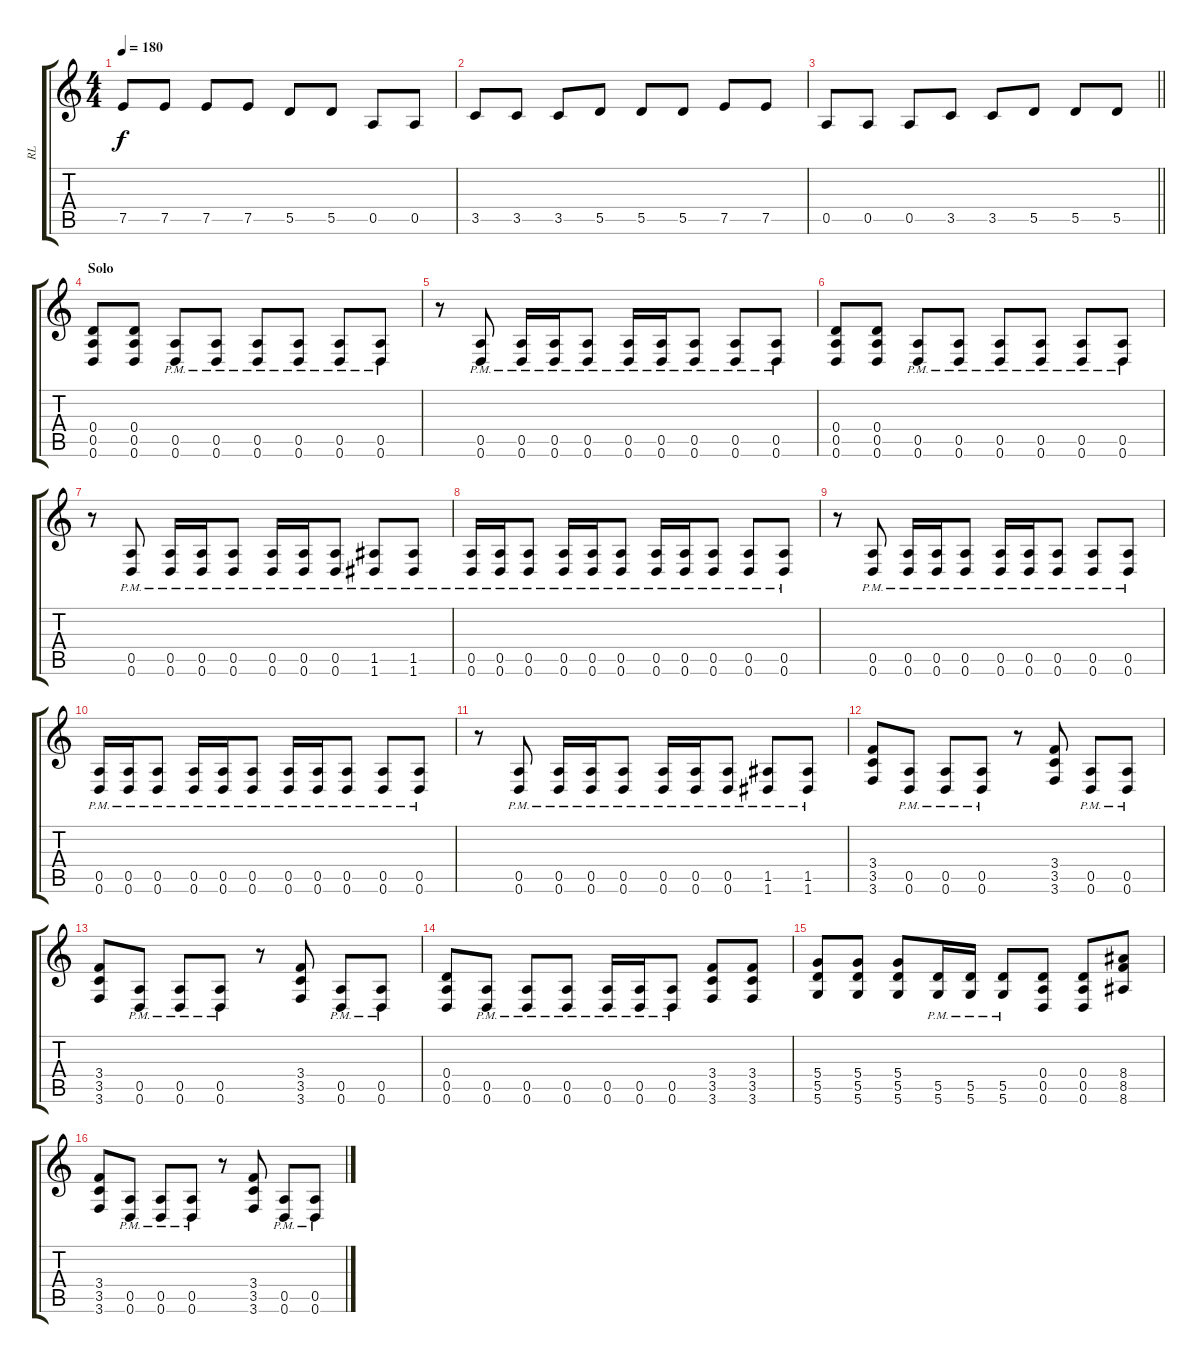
\track ("RL" "RL") {instrument distortionguitar}
\staff {score tabs}
\tuning (E4 B3 G3 D3 A2 D2) {hide}
\ts (4 4)
\tempo 180
\clef g2
\ks c
7.5.8{dy f} 7.5.8 7.5.8 7.5.8 5.5.8 5.5.8 0.5.8 0.5.8 |
3.5.8 3.5.8 3.5.8 5.5.8 5.5.8 5.5.8 7.5.8 7.5.8 |
\barLineRight lightlight
0.5.8 0.5.8 0.5.8 3.5.8 3.5.8 5.5.8 5.5.8 5.5.8 |
\section ("" "Solo")
(0.4 0.5 0.6).8 (0.4 0.5 0.6).8 (0.5{pm} 0.6{pm}).8 (0.5{pm} 0.6{pm}).8 (0.5{pm} 0.6{pm}).8 (0.5{pm} 0.6{pm}).8 (0.5{pm} 0.6{pm}).8 (0.5{pm} 0.6{pm}).8 |
r.8 (0.5{pm} 0.6{pm}).8 (0.5{pm} 0.6{pm}).16 (0.5{pm} 0.6{pm}).16 (0.5{pm} 0.6{pm}).8 (0.5{pm} 0.6{pm}).16 (0.5{pm} 0.6{pm}).16 (0.5{pm} 0.6{pm}).8 (0.5{pm} 0.6{pm}).8 (0.5{pm} 0.6{pm}).8 |
(0.4 0.5 0.6).8 (0.4 0.5 0.6).8 (0.5{pm} 0.6{pm}).8 (0.5{pm} 0.6{pm}).8 (0.5{pm} 0.6{pm}).8 (0.5{pm} 0.6{pm}).8 (0.5{pm} 0.6{pm}).8 (0.5{pm} 0.6{pm}).8 |
r.8 (0.5{pm} 0.6{pm}).8 (0.5{pm} 0.6{pm}).16 (0.5{pm} 0.6{pm}).16 (0.5{pm} 0.6{pm}).8 (0.5{pm} 0.6{pm}).16 (0.5{pm} 0.6{pm}).16 (0.5{pm} 0.6{pm}).8 (1.5{pm} 1.6{pm}).8 (1.5{pm} 1.6{pm}).8 |
(0.5{pm} 0.6{pm}).16 (0.5{pm} 0.6{pm}).16 (0.5{pm} 0.6{pm}).8 (0.5{pm} 0.6{pm}).16 (0.5{pm} 0.6{pm}).16 (0.5{pm} 0.6{pm}).8 (0.5{pm} 0.6{pm}).16 (0.5{pm} 0.6{pm}).16 (0.5{pm} 0.6{pm}).8 (0.5{pm} 0.6{pm}).8 (0.5{pm} 0.6{pm}).8 |
r.8 (0.5{pm} 0.6{pm}).8 (0.5{pm} 0.6{pm}).16 (0.5{pm} 0.6{pm}).16 (0.5{pm} 0.6{pm}).8 (0.5{pm} 0.6{pm}).16 (0.5{pm} 0.6{pm}).16 (0.5{pm} 0.6{pm}).8 (0.5{pm} 0.6{pm}).8 (0.5{pm} 0.6{pm}).8 |
(0.5{pm} 0.6{pm}).16 (0.5{pm} 0.6{pm}).16 (0.5{pm} 0.6{pm}).8 (0.5{pm} 0.6{pm}).16 (0.5{pm} 0.6{pm}).16 (0.5{pm} 0.6{pm}).8 (0.5{pm} 0.6{pm}).16 (0.5{pm} 0.6{pm}).16 (0.5{pm} 0.6{pm}).8 (0.5{pm} 0.6{pm}).8 (0.5{pm} 0.6{pm}).8 |
r.8 (0.5{pm} 0.6{pm}).8 (0.5{pm} 0.6{pm}).16 (0.5{pm} 0.6{pm}).16 (0.5{pm} 0.6{pm}).8 (0.5{pm} 0.6{pm}).16 (0.5{pm} 0.6{pm}).16 (0.5{pm} 0.6{pm}).8 (1.5{pm} 1.6{pm}).8 (1.5{pm} 1.6{pm}).8 |
(3.4 3.5 3.6).8 (0.5{pm} 0.6{pm}).8 (0.5{pm} 0.6{pm}).8 (0.5{pm} 0.6{pm}).8 r.8 (3.4 3.5 3.6).8 (0.5{pm} 0.6{pm}).8 (0.5{pm} 0.6{pm}).8 |
(3.4 3.5 3.6).8 (0.5{pm} 0.6{pm}).8 (0.5{pm} 0.6{pm}).8 (0.5{pm} 0.6{pm}).8 r.8 (3.4 3.5 3.6).8 (0.5{pm} 0.6{pm}).8 (0.5{pm} 0.6{pm}).8 |
(0.4 0.5 0.6).8 (0.5{pm} 0.6{pm}).8 (0.5{pm} 0.6{pm}).8 (0.5{pm} 0.6{pm}).8 (0.5{pm} 0.6{pm}).16 (0.5{pm} 0.6{pm}).16 (0.5{pm} 0.6{pm}).8 (3.4 3.5 3.6).8 (3.4 3.5 3.6).8 |
(5.4 5.5 5.6).8 (5.4 5.5 5.6).8 (5.4 5.5 5.6).8 (5.5{pm} 5.6{pm}).16 (5.5{pm} 5.6{pm}).16 (5.5{pm} 5.6{pm}).8 (0.4 0.5 0.6).8 (0.4 0.5 0.6).8 (8.4 8.5 8.6).8 |
(3.4 3.5 3.6).8 (0.5{pm} 0.6{pm}).8 (0.5{pm} 0.6{pm}).8 (0.5{pm} 0.6{pm}).8 r.8 (3.4 3.5 3.6).8 (0.5{pm} 0.6{pm}).8 (0.5{pm} 0.6{pm}).8
